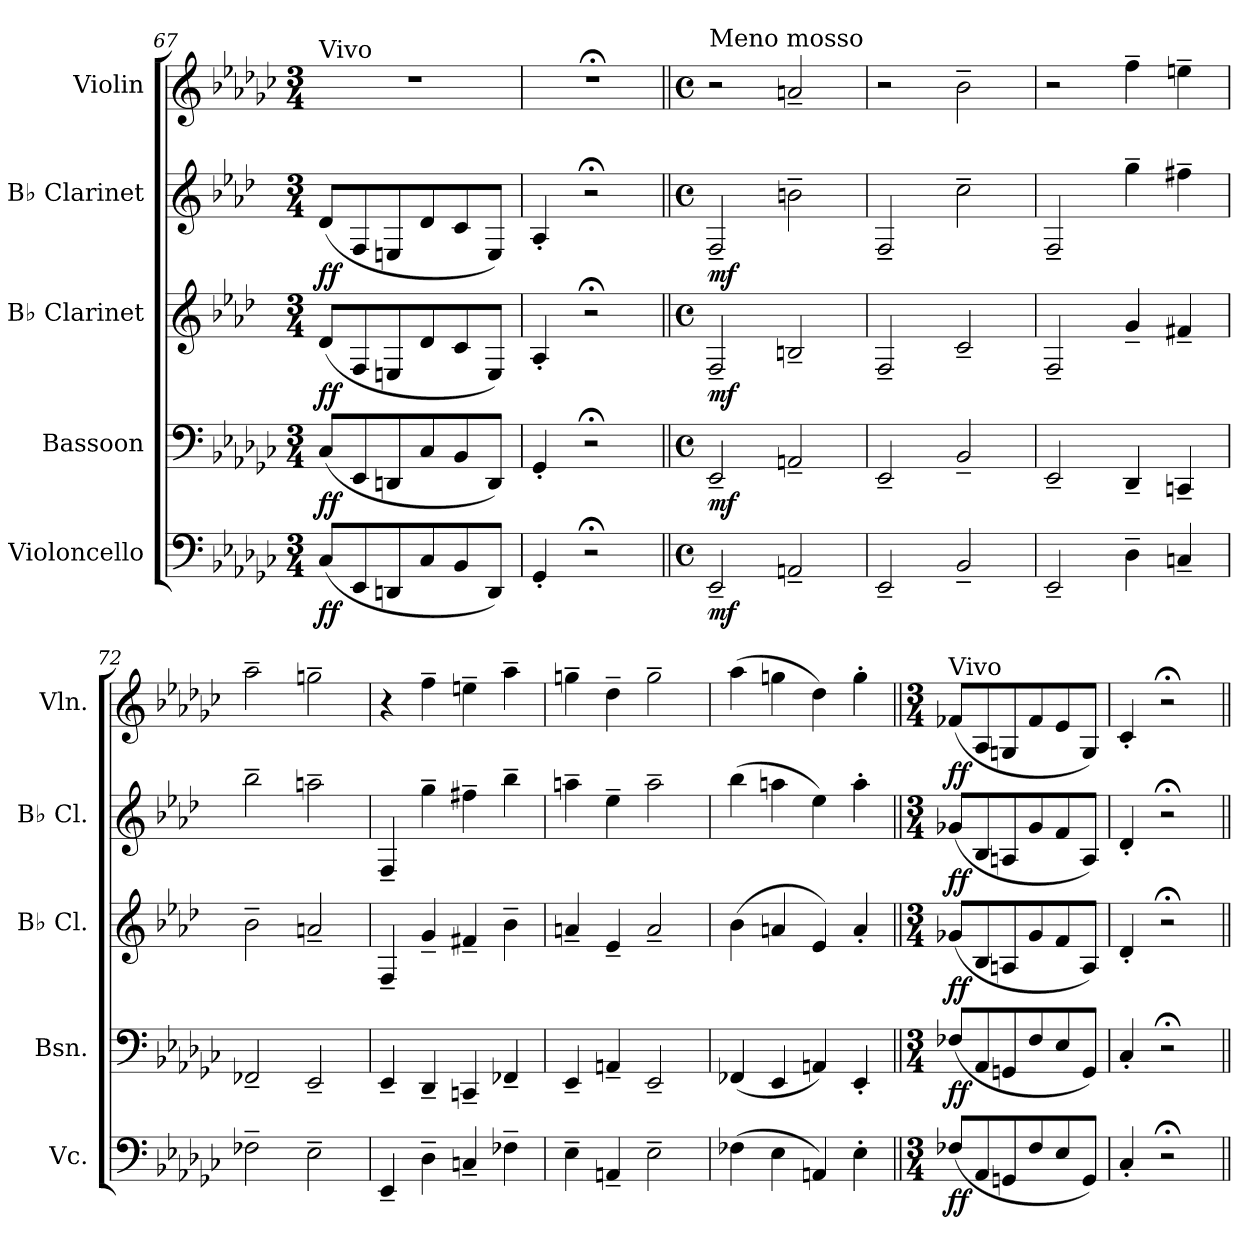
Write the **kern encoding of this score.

**kern	**dynam	**kern	**dynam	**kern	**dynam	**kern	**dynam	**kern	**dynam
*part5	*part5	*part4	*part4	*part3	*part3	*part2	*part2	*part1	*part1
*staff5	*staff5	*staff4	*staff4	*staff3	*staff3	*staff2	*staff2	*staff1	*staff1
*I"Violoncello	*	*I"Bassoon	*	*I"B♭ Clarinet	*	*I"B♭ Clarinet	*	*I"Violin	*
*I'Vc.	*	*I'Bsn.	*	*I'B♭ Cl.	*	*I'B♭ Cl.	*	*I'Vln.	*
*clefF4	*	*clefF4	*	*clefG2	*	*clefG2	*	*clefG2	*
*	*	*	*	*ITrd1c2	*	*ITrd1c2	*	*	*
*k[b-e-a-d-g-c-]	*	*k[b-e-a-d-g-c-]	*	*k[b-e-a-d-g-c-]	*	*k[b-e-a-d-g-c-]	*	*k[b-e-a-d-g-c-]	*
*M3/4	*	*M3/4	*	*M3/4	*	*M3/4	*	*M3/4	*
*MM240	*	*MM240	*	*MM240	*	*MM240	*	*MM240	*
=67	=67	=67	=67	=67	=67	=67	=67	=67	=67
!	!	!	!	!	!	!	!	!LO:TX:a:t=Vivo	!
!	!LO:DY:b	!	!LO:DY:b	!	!LO:DY:b	!	!LO:DY:b	!	!
(8C-/L	ff	(8C-/L	ff	(8c-/L	ff	(8c-/L	ff	2.r	.
8EE-/	.	8EE-/	.	8E-/	.	8E-/	.	.	.
8DDn/	.	8DDn/	.	8Dn/	.	8Dn/	.	.	.
8C-/	.	8C-/	.	8c-/	.	8c-/	.	.	.
8BB-/	.	8BB-/	.	8B-/	.	8B-/	.	.	.
8DD/J)	.	8DD/J)	.	8D/J)	.	8D/J)	.	.	.
=68	=68	=68	=68	=68	=68	=68	=68	=68	=68
4GG-'/	.	4GG-'/	.	4G-'/	.	4G-'/	.	2.r;<	.
2r;<	.	2r;<	.	2r;<	.	2r;<	.	.	.
!!LO:LB:g=z
=69||	=69||	=69||	=69||	=69||	=69||	=69||	=69||	=69||	=69||
*M4/4	*	*M4/4	*	*M4/4	*	*M4/4	*	*M4/4	*
*met(c)	*	*met(c)	*	*met(c)	*	*met(c)	*	*met(c)	*
*	*	*	*	*	*	*	*	*MM105	*
!	!	!	!	!	!	!	!	!LO:TX:a:t=Meno mosso	!
!	!LO:DY:b	!	!LO:DY:b	!	!LO:DY:b	!	!LO:DY:b	!	!
2EE-~/	mf	2EE-~/	mf	2E-~/	mf	2E-~/	mf	2r	.
2AAn~/	.	2AAn~/	.	2An~/	.	2an~\	.	2an~/	.
=70	=70	=70	=70	=70	=70	=70	=70	=70	=70
2EE-~/	.	2EE-~/	.	2E-~/	.	2E-~/	.	2r	.
2BB-~/	.	2BB-~/	.	2B-~/	.	2b-~\	.	2b-~\	.
=71	=71	=71	=71	=71	=71	=71	=71	=71	=71
2EE-~/	.	2EE-~/	.	2E-~/	.	2E-~/	.	2r	.
4D-~\	.	4DD-~/	.	4f~/	.	4ff~\	.	4ff~\	.
4Cn~/	.	4CCn~/	.	4en~/	.	4een~\	.	4een~\	.
=72	=72	=72	=72	=72	=72	=72	=72	=72	=72
2F-X~\	.	2FF-X~/	.	2a-~\	.	2aa-~\	.	2aa-~\	.
2E-~\	.	2EE-~/	.	2gn~/	.	2ggn~\	.	2ggn~\	.
=73	=73	=73	=73	=73	=73	=73	=73	=73	=73
4EE-~/	.	4EE-~/	.	4E-~/	.	4E-~/	.	4r	.
4D-~\	.	4DD-~/	.	4f~/	.	4ff~\	.	4ff~\	.
4Cn~/	.	4CCn~/	.	4en~/	.	4een~\	.	4een~\	.
4F-X~\	.	4FF-X~/	.	4a-~\	.	4aa-~\	.	4aa-~\	.
=74	=74	=74	=74	=74	=74	=74	=74	=74	=74
4E-~\	.	4EE-~/	.	4gn~/	.	4ggn~\	.	4ggn~\	.
4AAn~/	.	4AAn~/	.	4d-~/	.	4dd-~\	.	4dd-~\	.
2E-~\	.	2EE-~/	.	2g~/	.	2gg~\	.	2gg~\	.
=75	=75	=75	=75	=75	=75	=75	=75	=75	=75
(4F-X\	.	(4FF-X/	.	(4a-\	.	(4aa-\	.	(4aa-\	.
4E-\	.	4EE-/	.	4gn/	.	4ggn\	.	4ggn\	.
4AAn/)	.	4AAn/)	.	4d-/)	.	4dd-\)	.	4dd-\)	.
4E-'\	.	4EE-'/	.	4g'/	.	4gg'\	.	4gg'\	.
!!LO:PB:g=z
=76||	=76||	=76||	=76||	=76||	=76||	=76||	=76||	=76||	=76||
*M3/4	*	*M3/4	*	*M3/4	*	*M3/4	*	*M3/4	*
*	*	*	*	*	*	*	*	*MM240	*
!	!	!	!	!	!	!	!	!LO:TX:a:t=Vivo	!
!	!LO:DY:b	!	!LO:DY:b	!	!LO:DY:b	!	!LO:DY:b	!	!LO:DY:b
(8F-X/L	ff	(8F-X/L	ff	(8f-X/L	ff	(8f-X/L	ff	(8f-X/L	ff
8AA-/	.	8AA-/	.	8A-/	.	8A-/	.	8A-/	.
8GGn/	.	8GGn/	.	8Gn/	.	8Gn/	.	8Gn/	.
8F-/	.	8F-/	.	8f-/	.	8f-/	.	8f-/	.
8E-/	.	8E-/	.	8e-/	.	8e-/	.	8e-/	.
8GG/J)	.	8GG/J)	.	8G/J)	.	8G/J)	.	8G/J)	.
=77	=77	=77	=77	=77	=77	=77	=77	=77	=77
4C-'/	.	4C-'/	.	4c-'/	.	4c-'/	.	4c-'/	.
2r;<	.	2r;<	.	2r;<	.	2r;<	.	2r;<	.
=||	=||	=||	=||	=||	=||	=||	=||	=||	=||
*-	*-	*-	*-	*-	*-	*-	*-	*-	*-
